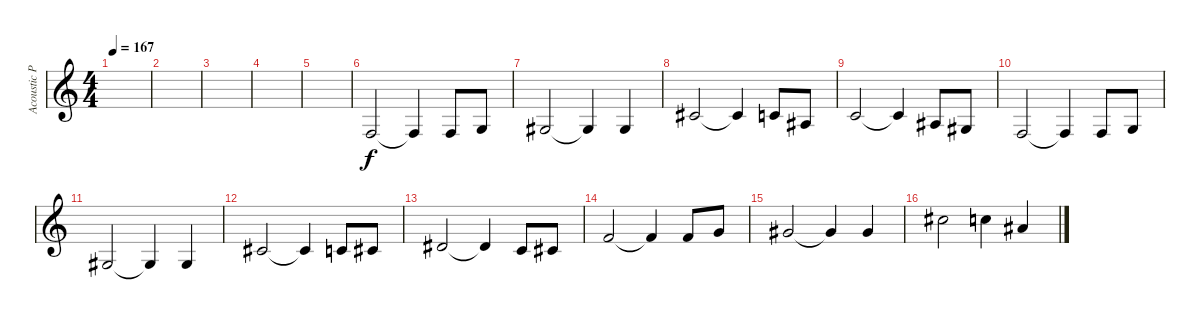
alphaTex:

\track ("Acoustic Piano (Staff 1)" "Acoustic P") {instrument acousticgrandpiano}
\staff {score}
\tuning (E4 B3 G3 D3 A2 E2 B1) {hide}
\ts (4 4)
\tempo 167
\clef g2
\ks c
|
|
|
|
|
3.4.2 3.4{t}.4 3.4.8 0.3.8 |
1.3.2 1.3{t}.4 1.3.4 |
2.2.2 2.2{t}.4 1.2.8 3.3.8 |
1.2.2 1.2{t}.4 3.3.8 1.3.8 |
3.4.2 3.4{t}.4 3.4.8 0.3.8 |
1.3.2 1.3{t}.4 1.3.4 |
2.2.2 2.2{t}.4 1.2.8 2.2.8 |
4.2.2 4.2{t}.4 1.2.8 2.2.8 |
1.1.2 1.1{t}.4 1.1.8 3.1.8 |
4.1.2 4.1{t}.4 4.1.4 |
9.1.2 8.1.4 6.1.4
